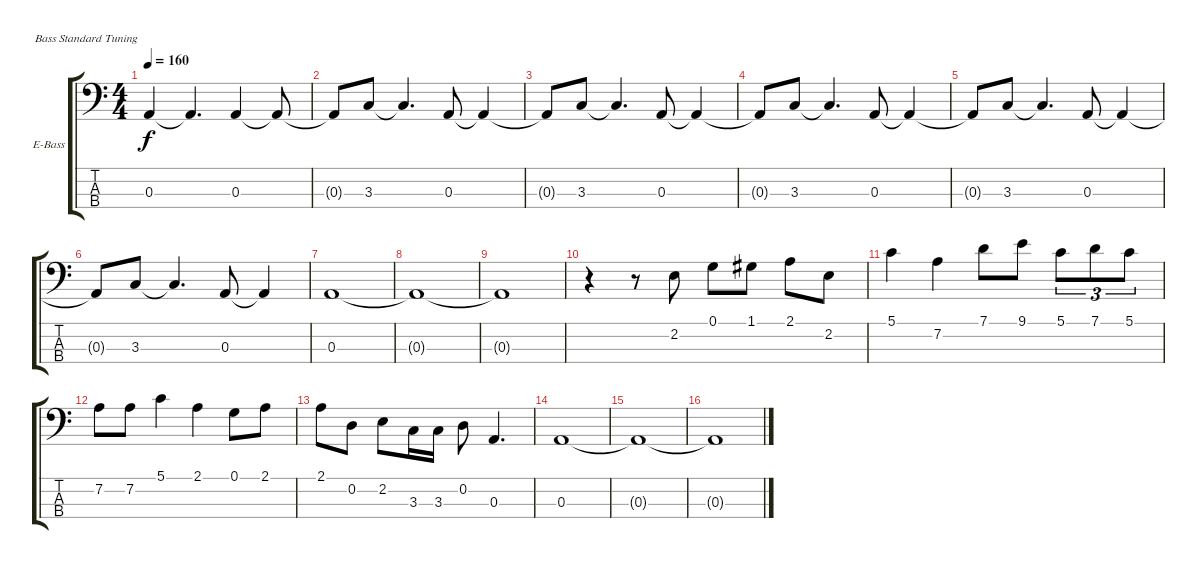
\bracketExtendMode groupsimilarinstruments
\firstSystemTrackNameOrientation horizontal
\otherSystemsTrackNameOrientation horizontal
\track ("Bass" "E-Bass") {instrument electricbassfinger}
\staff {score tabs}
\tuning (G2 D2 A1 E1)
\ts (4 4)
\tempo 160
\clef f4
\ks c
0.3.4{dy f} 0.3{t}.4{d} 0.3.4 0.3{t}.8 |
0.3{t}.8 3.3.8 3.3{t}.4{d} 0.3.8 0.3{t}.4 |
0.3{t}.8 3.3.8 3.3{t}.4{d} 0.3.8 0.3{t}.4 |
0.3{t}.8 3.3.8 3.3{t}.4{d} 0.3.8 0.3{t}.4 |
0.3{t}.8 3.3.8 3.3{t}.4{d} 0.3.8 0.3{t}.4 |
0.3{t}.8 3.3.8 3.3{t}.4{d} 0.3.8 0.3{t}.4 |
0.3.1 |
0.3{t}.1 |
0.3{t}.1 |
r.4 r.8 2.2.8 0.1.8 1.1.8 2.1.8 2.2.8 |
5.1.4 7.2.4 7.1.8 9.1.8 5.1.8{tu (3 2)} 7.1.8{tu (3 2)} 5.1.8{tu (3 2)} |
7.2.8 7.2.8 5.1.4 2.1.4 0.1.8 2.1.8 |
2.1.8 0.2.8 2.2.8 3.3.16 3.3.16 0.2.8 0.3.4{d} |
0.3.1 |
0.3{t}.1 |
0.3{t}.1
